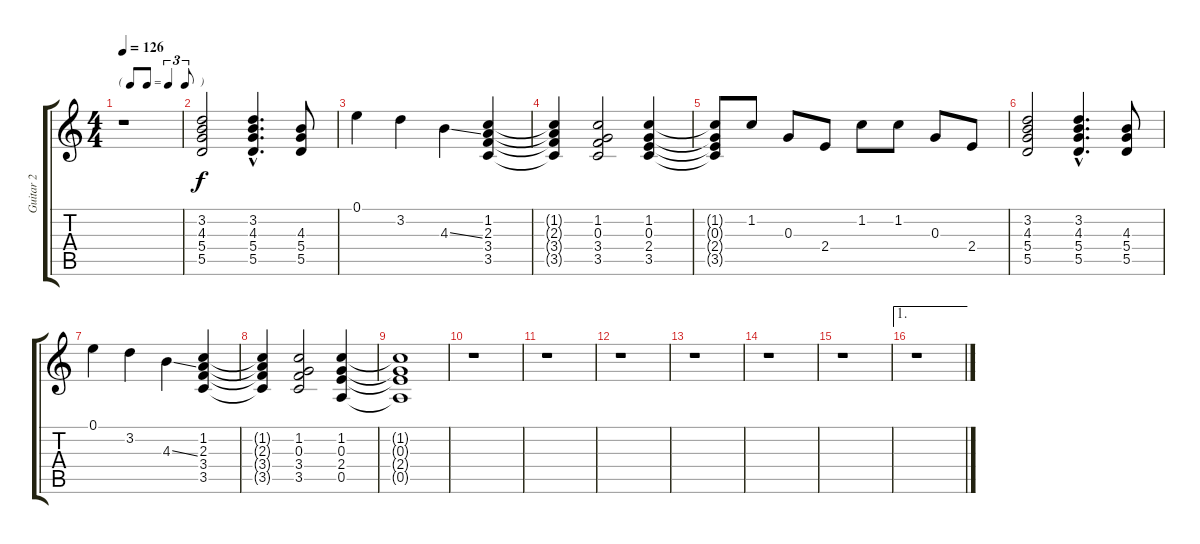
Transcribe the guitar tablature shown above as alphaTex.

\track ("Guitar 2" "Guitar 2") {instrument acousticguitarsteel}
\staff {score tabs}
\tuning (E4 B3 G3 D3 A2 E2) {hide}
\ts (4 4)
\tf triplet8th
\tempo 126
\clef g2
\ks c
r.1{dy f} |
(3.2 4.3 5.4 5.5).2 (3.2{hac} 4.3{hac} 5.4{hac} 5.5{hac}).4{d} (4.3 5.4 5.5).8 |
0.1.4 3.2.4 4.3{ss}.4 (1.2 2.3 3.4 3.5).4 |
(1.2{t} 2.3{t} 3.4{t} 3.5{t}).4 (1.2 0.3 3.4 3.5).2 (1.2 0.3 2.4 3.5).4 |
(1.2{t} 0.3{t} 2.4{t} 3.5{t}).8 1.2.8 0.3.8 2.4.8 1.2.8 1.2.8 0.3.8 2.4.8 |
(3.2 4.3 5.4 5.5).2 (3.2{hac} 4.3{hac} 5.4{hac} 5.5{hac}).4{d} (4.3 5.4 5.5).8 |
0.1.4 3.2.4 4.3{ss}.4 (1.2 2.3 3.4 3.5).4 |
(1.2{t} 2.3{t} 3.4{t} 3.5{t}).4 (1.2 0.3 3.4 3.5).2 (1.2 0.3 2.4 0.5).4 |
(1.2{t} 0.3{t} 2.4{t} 0.5{t}).1 |
r.1 |
r.1 |
r.1 |
r.1 |
r.1 |
r.1 |
\ae 1
r.1
